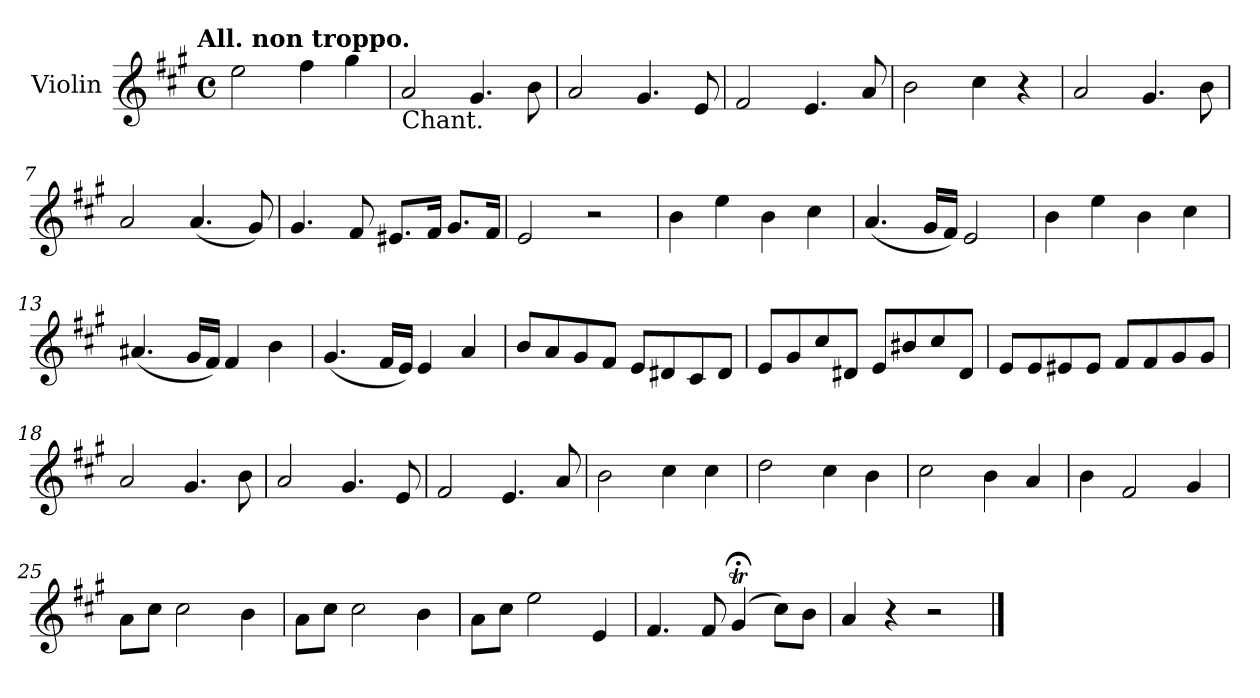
**kern
*part1
*staff1
*I"Violin
*I'Vln.
*clefG2
*k[f#c#g#]
!!LO:TX:omd:t=All. non troppo.
*M4/4
*met(c)
*MM120
=1
2ee\
4ff#\
4gg#\
=2
!LO:TX:b:t=Chant.
2a/
4.g#/
8b\
=3
2a/
4.g#/
8e/
=4
2f#/
4.e/
8a/
=5
2b\
4cc#\
4r
=6
2a/
4.g#/
8b\
=7
2a/
(<4.a/
8g#/)
!!LO:LB:g=z
=8
4.g#/
8f#/
8.e#X/L
16f#/Jk
8.g#/L
16f#/Jk
=9
2e/
2r
=10
4b\
4ee\
4b\
4cc#\
=11
(<4.a/
16g#/LL
16f#/JJ)
2e/
=12
4b\
4ee\
4b\
4cc#\
!!LO:LB:g=z
=13
(<4.a#X/
16g#/LL
16f#/JJ)
4f#/
4b\
=14
(<4.g#/
16f#/LL
16e/JJ)
4e/
4a/
=15
8b/L
8a/
8g#/
8f#/J
8e/L
8d#X/
8c#/
8d#/J
=16
8e/L
8g#/
8cc#/
8d#X/J
8e/L
8b#X/
8cc#/
8d#/J
!!LO:LB:g=z
=17
8e/L
8e/
8e#X/
8e#/J
8f#/L
8f#/
8g#/
8g#/J
=18
2a/
4.g#/
8b\
=19
2a/
4.g#/
8e/
=20
2f#/
4.e/
8a/
=21
2b\
4cc#\
4cc#\
=22
2dd\
4cc#\
4b\
=23
2cc#\
4b\
4a/
!!LO:LB:g=z
=24
4b\
2f#/
4g#/
=25
8a\L
8cc#\J
2cc#\
4b\
=26
8a\L
8cc#\J
2cc#\
4b\
=27
8a\L
8cc#\J
2ee\
4e/
=28
4.f#/
8f#/
(>4g#;<t/
8cc#\L)
8b\J
=29
4a/
4r
2r
==
*-
